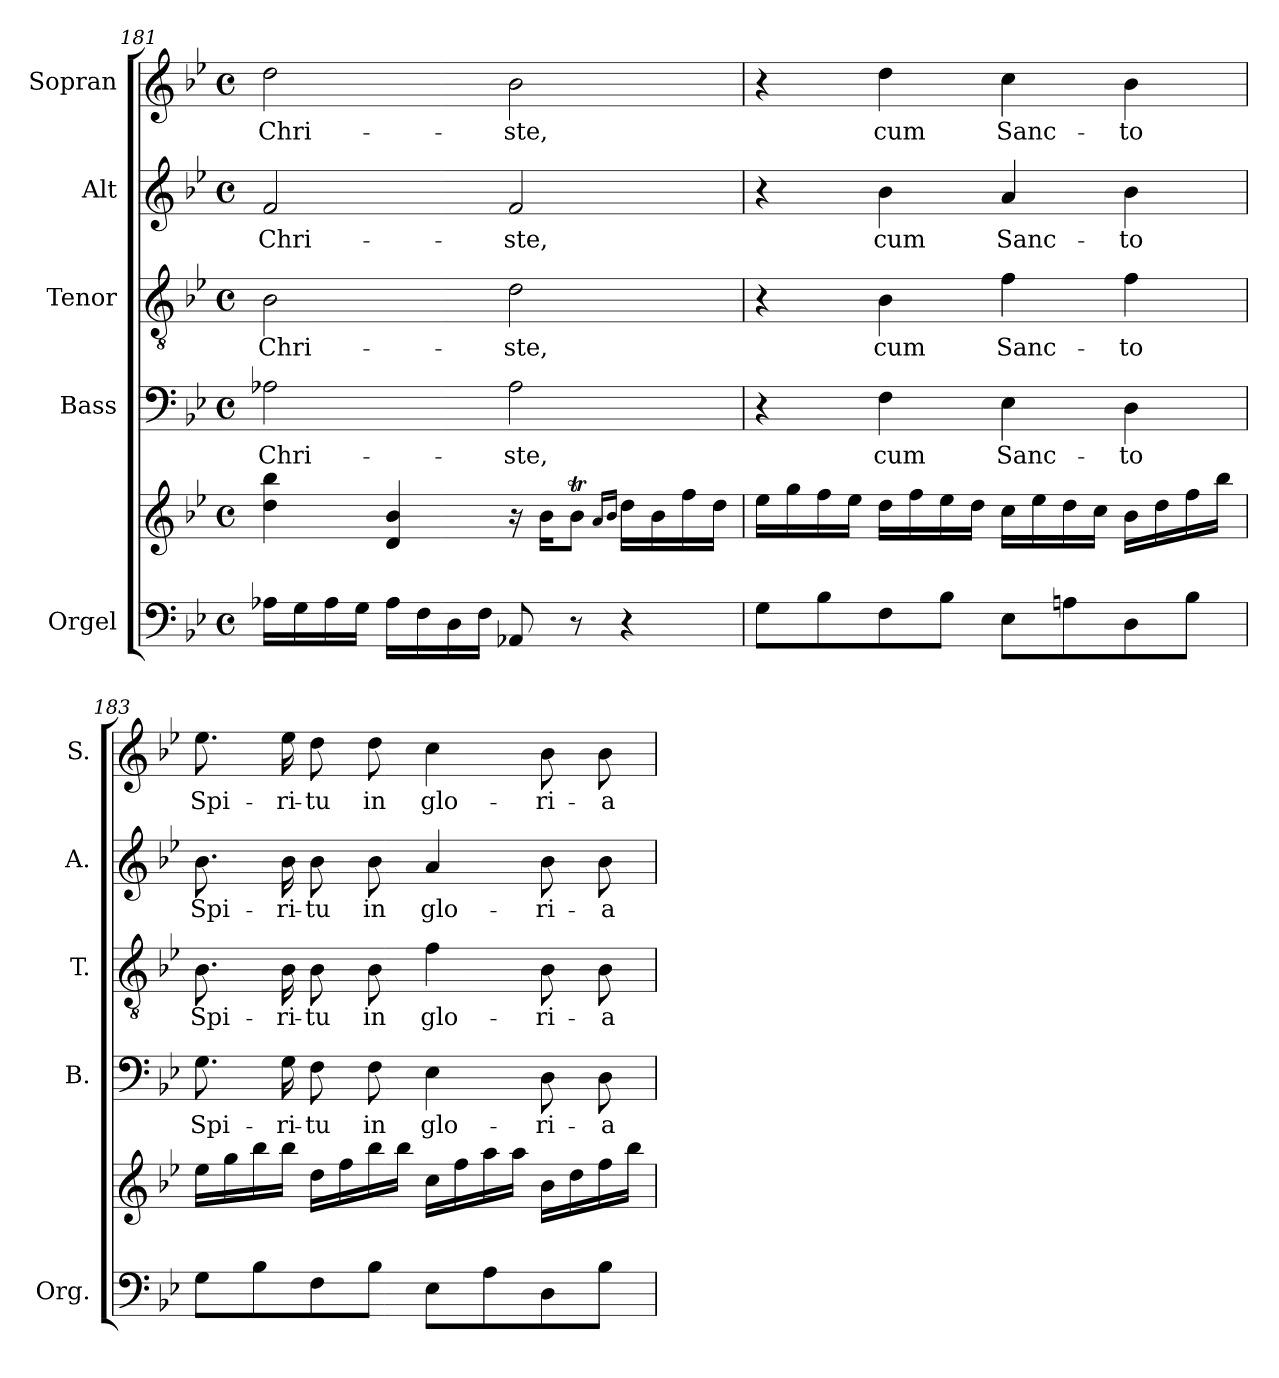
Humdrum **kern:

**kern	**kern	**kern	**text	**kern	**text	**kern	**text	**kern	**text
*part5	*part5	*part4	*part4	*part3	*part3	*part2	*part2	*part1	*part1
*staff6	*staff5	*staff4	*staff4	*staff3	*staff3	*staff2	*staff2	*staff1	*staff1
*I"Orgel	*	*I"Bass	*	*I"Tenor	*	*I"Alt	*	*I"Sopran	*
*I'Org.	*	*I'B.	*	*I'T.	*	*I'A.	*	*I'S.	*
*clefF4	*clefG2	*clefF4	*	*clefGv2	*	*clefG2	*	*clefG2	*
*k[b-e-]	*k[b-e-]	*k[b-e-]	*	*k[b-e-]	*	*k[b-e-]	*	*k[b-e-]	*
*B-:	*B-:	*B-:	*	*B-:	*	*B-:	*	*B-:	*
*M4/4	*M4/4	*M4/4	*	*M4/4	*	*M4/4	*	*M4/4	*
*met(c)	*met(c)	*met(c)	*	*met(c)	*	*met(c)	*	*met(c)	*
=181	=181	=181	=181	=181	=181	=181	=181	=181	=181
!	!	!	!LO:LY:b	!	!LO:LY:b	!	!LO:LY:b	!	!LO:LY:b
16A-X\LL	4dd\ 4bb-\	2A-X\	Chri-	2B-\	Chri-	2f/	Chri-	2dd\	Chri-
16G\	.	.	.	.	.	.	.	.	.
16A-\	.	.	.	.	.	.	.	.	.
16G\JJ	.	.	.	.	.	.	.	.	.
16A-\LL	4d/ 4b-/	.	.	.	.	.	.	.	.
16F\	.	.	.	.	.	.	.	.	.
16D\	.	.	.	.	.	.	.	.	.
16F\JJ	.	.	.	.	.	.	.	.	.
!	!	!	!LO:LY:b	!	!LO:LY:b	!	!LO:LY:b	!	!LO:LY:b
8AA-X/	16r	2A-\	-ste,	2d\	-ste,	2f/	-ste,	2b-\	-ste,
.	16b-\KL	.	.	.	.	.	.	.	.
8r	8b-T\J	.	.	.	.	.	.	.	.
.	16qa/LL	.	.	.	.	.	.	.	.
.	16qb-/JJ	.	.	.	.	.	.	.	.
4r	16dd\LL	.	.	.	.	.	.	.	.
.	16b-\	.	.	.	.	.	.	.	.
.	16ff\	.	.	.	.	.	.	.	.
.	16dd\JJ	.	.	.	.	.	.	.	.
=182	=182	=182	=182	=182	=182	=182	=182	=182	=182
8G\L	16ee-\LL	4r	.	4r	.	4r	.	4r	.
.	16gg\	.	.	.	.	.	.	.	.
8B-\	16ff\	.	.	.	.	.	.	.	.
.	16ee-\JJ	.	.	.	.	.	.	.	.
!	!	!	!LO:LY:b	!	!LO:LY:b	!	!LO:LY:b	!	!LO:LY:b
8F\	16dd\LL	4F\	cum	4B-\	cum	4b-\	cum	4dd\	cum
.	16ff\	.	.	.	.	.	.	.	.
8B-\J	16ee-\	.	.	.	.	.	.	.	.
.	16dd\JJ	.	.	.	.	.	.	.	.
!	!	!	!LO:LY:b	!	!LO:LY:b	!	!LO:LY:b	!	!LO:LY:b
8E-\L	16cc\LL	4E-\	Sanc-	4f\	Sanc-	4a/	Sanc-	4cc\	Sanc-
.	16ee-\	.	.	.	.	.	.	.	.
8An\	16dd\	.	.	.	.	.	.	.	.
.	16cc\JJ	.	.	.	.	.	.	.	.
!	!	!	!LO:LY:b	!	!LO:LY:b	!	!LO:LY:b	!	!LO:LY:b
8D\	16b-\LL	4D\	-to	4f\	-to	4b-\	-to	4b-\	-to
.	16dd\	.	.	.	.	.	.	.	.
8B-\J	16ff\	.	.	.	.	.	.	.	.
.	16bb-\JJ	.	.	.	.	.	.	.	.
!!LO:LB:g=z
=183	=183	=183	=183	=183	=183	=183	=183	=183	=183
!	!	!	!LO:LY:b	!	!LO:LY:b	!	!LO:LY:b	!	!LO:LY:b
8G\L	16ee-\LL	8.G\	Spi-	8.B-\	Spi-	8.b-\	Spi-	8.ee-\	Spi-
.	16gg\	.	.	.	.	.	.	.	.
8B-\	16bb-\	.	.	.	.	.	.	.	.
!	!	!	!LO:LY:b	!	!LO:LY:b	!	!LO:LY:b	!	!LO:LY:b
.	16bb-\JJ	16G\	-ri-	16B-\	-ri-	16b-\	-ri-	16ee-\	-ri-
!	!	!	!LO:LY:b	!	!LO:LY:b	!	!LO:LY:b	!	!LO:LY:b
8F\	16dd\LL	8F\	-tu	8B-\	-tu	8b-\	-tu	8dd\	-tu
.	16ff\	.	.	.	.	.	.	.	.
!	!	!	!LO:LY:b	!	!LO:LY:b	!	!LO:LY:b	!	!LO:LY:b
8B-\J	16bb-\	8F\	in	8B-\	in	8b-\	in	8dd\	in
.	16bb-\JJ	.	.	.	.	.	.	.	.
!	!	!	!LO:LY:b	!	!LO:LY:b	!	!LO:LY:b	!	!LO:LY:b
8E-\L	16cc\LL	4E-\	glo-	4f\	glo-	4a/	glo-	4cc\	glo-
.	16ff\	.	.	.	.	.	.	.	.
8A\	16aa\	.	.	.	.	.	.	.	.
.	16aa\JJ	.	.	.	.	.	.	.	.
!	!	!	!LO:LY:b	!	!LO:LY:b	!	!LO:LY:b	!	!LO:LY:b
8D\	16b-\LL	8D\	-ri-	8B-\	-ri-	8b-\	-ri-	8b-\	-ri-
.	16dd\	.	.	.	.	.	.	.	.
!	!	!	!LO:LY:b	!	!LO:LY:b	!	!LO:LY:b	!	!LO:LY:b
8B-\J	16ff\	8D\	-a	8B-\	-a	8b-\	-a	8b-\	-a
.	16bb-\JJ	.	.	.	.	.	.	.	.
=	=	=	=	=	=	=	=	=	=
*-	*-	*-	*-	*-	*-	*-	*-	*-	*-
